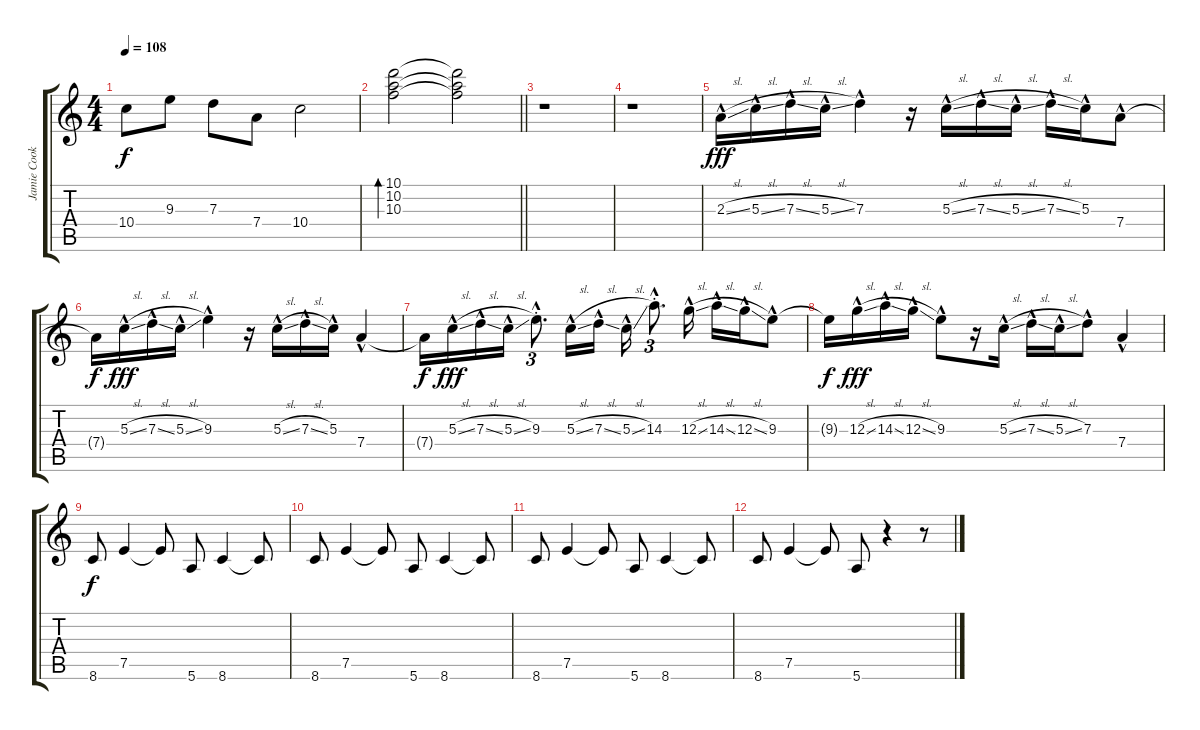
\track ("Jamie Cook" "Jamie Cook") {instrument distortionguitar}
\staff {score tabs}
\tuning (E4 B3 G3 D3 A2 E2) {hide}
\ts (4 4)
\tempo 108
\clef g2
\ks c
10.4.8{dy f} 9.3.8 7.3.8 7.4.8 10.4.2 |
\barLineRight lightlight
(10.1 10.2 10.3).2{bd 480} (10.1{t} 10.2{t} 10.3{t}).2 |
r.1 |
r.1 |
2.3{sl hac}.16{dy fff} 5.3{sl hac}.16 7.3{sl hac}.16 5.3{sl hac}.16 7.3{hac}.4 r.16 5.3{sl hac}.16 7.3{sl hac}.16 5.3{sl hac}.16 7.3{sl hac}.16 5.3{hac}.16 7.4{hac}.8 |
7.4{t}.16{dy f} 5.3{sl hac}.16{dy fff} 7.3{sl hac}.16 5.3{sl hac}.16 9.3{hac}.4 r.16 5.3{sl hac}.16 7.3{sl hac}.16 5.3{hac}.16 7.4{hac}.4 |
7.4{t}.16{dy f} 5.3{sl hac}.16{dy fff} 7.3{sl hac}.16 5.3{sl hac}.16 9.3{hac st}.8{d tu (3 2)} 5.3{sl hac}.16 7.3{sl hac}.16 5.3{sl hac}.16 14.3{hac st}.8{d tu (3 2)} 12.3{sl hac}.16 14.3{sl hac}.16 12.3{sl hac}.16 9.3{hac}.8 |
9.3{t}.16{dy f} 12.3{sl hac}.16{dy fff} 14.3{sl hac}.16 12.3{sl hac}.16 9.3{hac}.8 r.16 5.3{sl hac}.16 7.3{sl hac}.16 5.3{sl hac}.16 7.3{hac}.8 7.4{hac}.4 |
8.6.8{dy f} 7.5.4 7.5{t}.8 5.6.8 8.6.4 8.6{t}.8 |
8.6.8 7.5.4 7.5{t}.8 5.6.8 8.6.4 8.6{t}.8 |
8.6.8 7.5.4 7.5{t}.8 5.6.8 8.6.4 8.6{t}.8 |
8.6.8 7.5.4 7.5{t}.8 5.6.8 r.4 r.8
